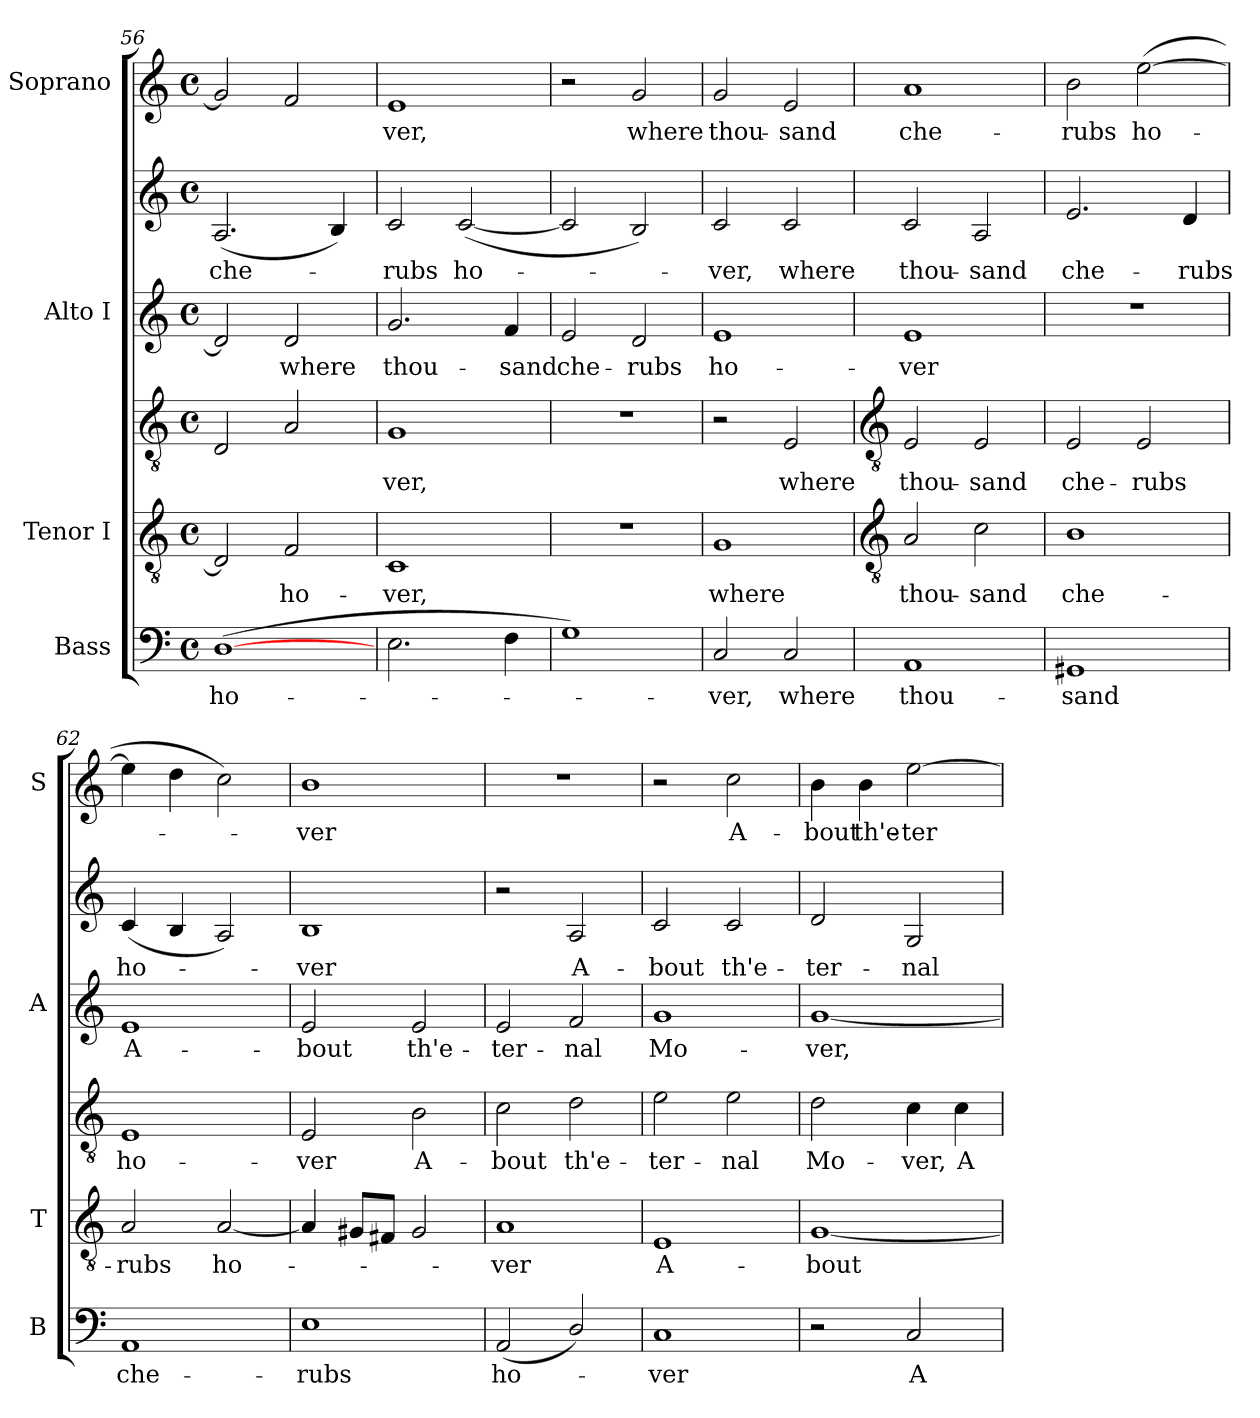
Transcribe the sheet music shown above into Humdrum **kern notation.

**kern	**text	**kern	**text	**kern	**text	**kern	**text	**kern	**text	**kern	**text
*part4	*part4	*part3	*part3	*part3	*part3	*part2	*part2	*part2	*part2	*part1	*part1
*staff6	*staff6	*staff5	*staff5	*staff4	*staff4	*staff3	*staff3	*staff2	*staff2	*staff1	*staff1
*I"Bass	*	*I"Tenor I	*	*	*	*I"Alto I	*	*	*	*I"Soprano	*
*I'B	*	*I'T	*	*	*	*I'A	*	*	*	*I'S	*
*clefF4	*	*clefGv2	*	*clefGv2	*	*clefG2	*	*clefG2	*	*clefG2	*
*k[]	*	*k[]	*	*k[]	*	*k[]	*	*k[]	*	*k[]	*
*C:	*	*C:	*	*C:	*	*C:	*	*C:	*	*C:	*
*M4/4	*	*M4/4	*	*M4/4	*	*M4/4	*	*M4/4	*	*M4/4	*
*met(c)	*	*met(c)	*	*met(c)	*	*met(c)	*	*met(c)	*	*met(c)	*
=56	=56	=56	=56	=56	=56	=56	=56	=56	=56	=56	=56
!	!LO:LY:b	!	!	!	!	!	!	!	!LO:LY:b	!	!
(>[1D	ho-	2D]	.	2D	.	2d]	.	(<2.A	che-	2g]	.
!	!	!	!LO:LY:b	!	!	!	!LO:LY:b	!	!	!	!
.	.	2F	ho-	2A	.	2d	where	.	.	2f	.
.	.	.	.	.	.	.	.	4B)	.	.	.
=57	=57	=57	=57	=57	=57	=57	=57	=57	=57	=57	=57
!	!	!	!LO:LY:b	!	!LO:LY:b	!	!LO:LY:b	!	!LO:LY:b	!	!LO:LY:b
2.E	.	1C	ver,	1G	-ver,	2.g	thou-	2c	rubs	1e	ver,
!	!	!	!	!	!	!	!	!	!LO:LY:b	!	!
.	.	.	.	.	.	.	.	(<[2c	ho-	.	.
!	!	!	!	!	!	!	!LO:LY:b	!	!	!	!
4F	.	.	.	.	.	4f	-sand	.	.	.	.
=58	=58	=58	=58	=58	=58	=58	=58	=58	=58	=58	=58
!	!	!	!	!	!	!	!LO:LY:b	!	!	!	!
1G)	.	1r	.	1r	.	2e	che-	2c]	.	2r	.
!	!	!	!	!	!	!	!LO:LY:b	!	!	!	!LO:LY:b
.	.	.	.	.	.	2d	-rubs	2B)	.	2g	where
=59	=59	=59	=59	=59	=59	=59	=59	=59	=59	=59	=59
!	!LO:LY:b	!	!LO:LY:b	!	!	!	!LO:LY:b	!	!LO:LY:b	!	!LO:LY:b
2C	ver,	1G	where	2r	.	1e	ho-	2c	ver,	2g	thou-
!	!LO:LY:b	!	!	!	!LO:LY:b	!	!	!	!LO:LY:b	!	!LO:LY:b
2C	where	.	.	2E	where	.	.	2c	where	2e	-sand
!!LO:LB:g=z
=60	=60	=60	=60	=60	=60	=60	=60	=60	=60	=60	=60
*	*	*clefGv2	*	*clefGv2	*	*	*	*	*	*	*
!	!LO:LY:b	!	!LO:LY:b	!	!LO:LY:b	!	!LO:LY:b	!	!LO:LY:b	!	!LO:LY:b
1AA	thou-	2A	thou-	2E	thou-	1e	ver	2c	-thou-	1a	che-
!	!	!	!LO:LY:b	!	!LO:LY:b	!	!	!	!LO:LY:b	!	!
.	.	2c	-sand	2E	-sand	.	.	2A	-sand	.	.
=61	=61	=61	=61	=61	=61	=61	=61	=61	=61	=61	=61
!	!LO:LY:b	!	!LO:LY:b	!	!LO:LY:b	!	!	!	!LO:LY:b	!	!LO:LY:b
1GG#X	-sand	1B	che-	2E	che-	1r	.	2.e	che-	2b	-rubs
!	!	!	!	!	!LO:LY:b	!	!	!	!	!	!LO:LY:b
.	.	.	.	2E	-rubs	.	.	.	.	(>[2ee	ho-
!	!	!	!	!	!	!	!	!	!LO:LY:b	!	!
.	.	.	.	.	.	.	.	4d	-rubs	.	.
=62	=62	=62	=62	=62	=62	=62	=62	=62	=62	=62	=62
!	!LO:LY:b	!	!LO:LY:b	!	!LO:LY:b	!	!LO:LY:b	!	!LO:LY:b	!	!
1AA	che-	2A	-rubs	1E	-ho-	1e	A-	(<4c	ho-	4ee]	.
.	.	.	.	.	.	.	.	4B	.	4dd	.
!	!	!	!LO:LY:b	!	!	!	!	!	!	!	!
.	.	[2A	ho-	.	.	.	.	2A)	.	2cc)	.
=63	=63	=63	=63	=63	=63	=63	=63	=63	=63	=63	=63
!	!LO:LY:b	!	!	!	!LO:LY:b	!	!LO:LY:b	!	!LO:LY:b	!	!LO:LY:b
1E	-rubs	4A]	.	2E	ver	2e	bout	1B	-ver	1b	ver
.	.	8G#XL	.	.	.	.	.	.	.	.	.
.	.	8F#XJ	.	.	.	.	.	.	.	.	.
!	!	!	!	!	!LO:LY:b	!	!LO:LY:b	!	!	!	!
.	.	2G#	.	2B	A-	2e	th'e-	.	.	.	.
=64	=64	=64	=64	=64	=64	=64	=64	=64	=64	=64	=64
!	!LO:LY:b	!	!LO:LY:b	!	!LO:LY:b	!	!LO:LY:b	!	!	!	!
(<2AA	ho-	1A	-ver	2c	-bout	2e	-ter-	2r	.	1r	.
!	!	!	!	!	!LO:LY:b	!	!LO:LY:b	!	!LO:LY:b	!	!
2D/)	.	.	.	2d	th'e-	2f	-nal	2A	-A-	.	.
=65	=65	=65	=65	=65	=65	=65	=65	=65	=65	=65	=65
!	!LO:LY:b	!	!LO:LY:b	!	!LO:LY:b	!	!LO:LY:b	!	!LO:LY:b	!	!
1C	ver	1E	A-	2e	ter-	1g	-Mo-	2c	bout	2r	.
!	!	!	!	!	!LO:LY:b	!	!	!	!LO:LY:b	!	!LO:LY:b
.	.	.	.	2e	-nal	.	.	2c	th'e-	2cc	A-
=66	=66	=66	=66	=66	=66	=66	=66	=66	=66	=66	=66
!	!	!	!LO:LY:b	!	!LO:LY:b	!	!LO:LY:b	!	!LO:LY:b	!	!LO:LY:b
2r	.	[1G	-bout	2d	-Mo-	[1g	ver,	2d	-ter-	4b	-bout
!	!	!	!	!	!	!	!	!	!	!	!LO:LY:b
.	.	.	.	.	.	.	.	.	.	4b	th'e-
!	!LO:LY:b	!	!	!	!LO:LY:b	!	!	!	!LO:LY:b	!	!LO:LY:b
2C	A-	.	.	4c	-ver,	.	.	2G	-nal	[2ee	-ter-
!	!	!	!	!	!LO:LY:b	!	!	!	!	!	!
.	.	.	.	4c	A-	.	.	.	.	.	.
=	=	=	=	=	=	=	=	=	=	=	=
*-	*-	*-	*-	*-	*-	*-	*-	*-	*-	*-	*-
